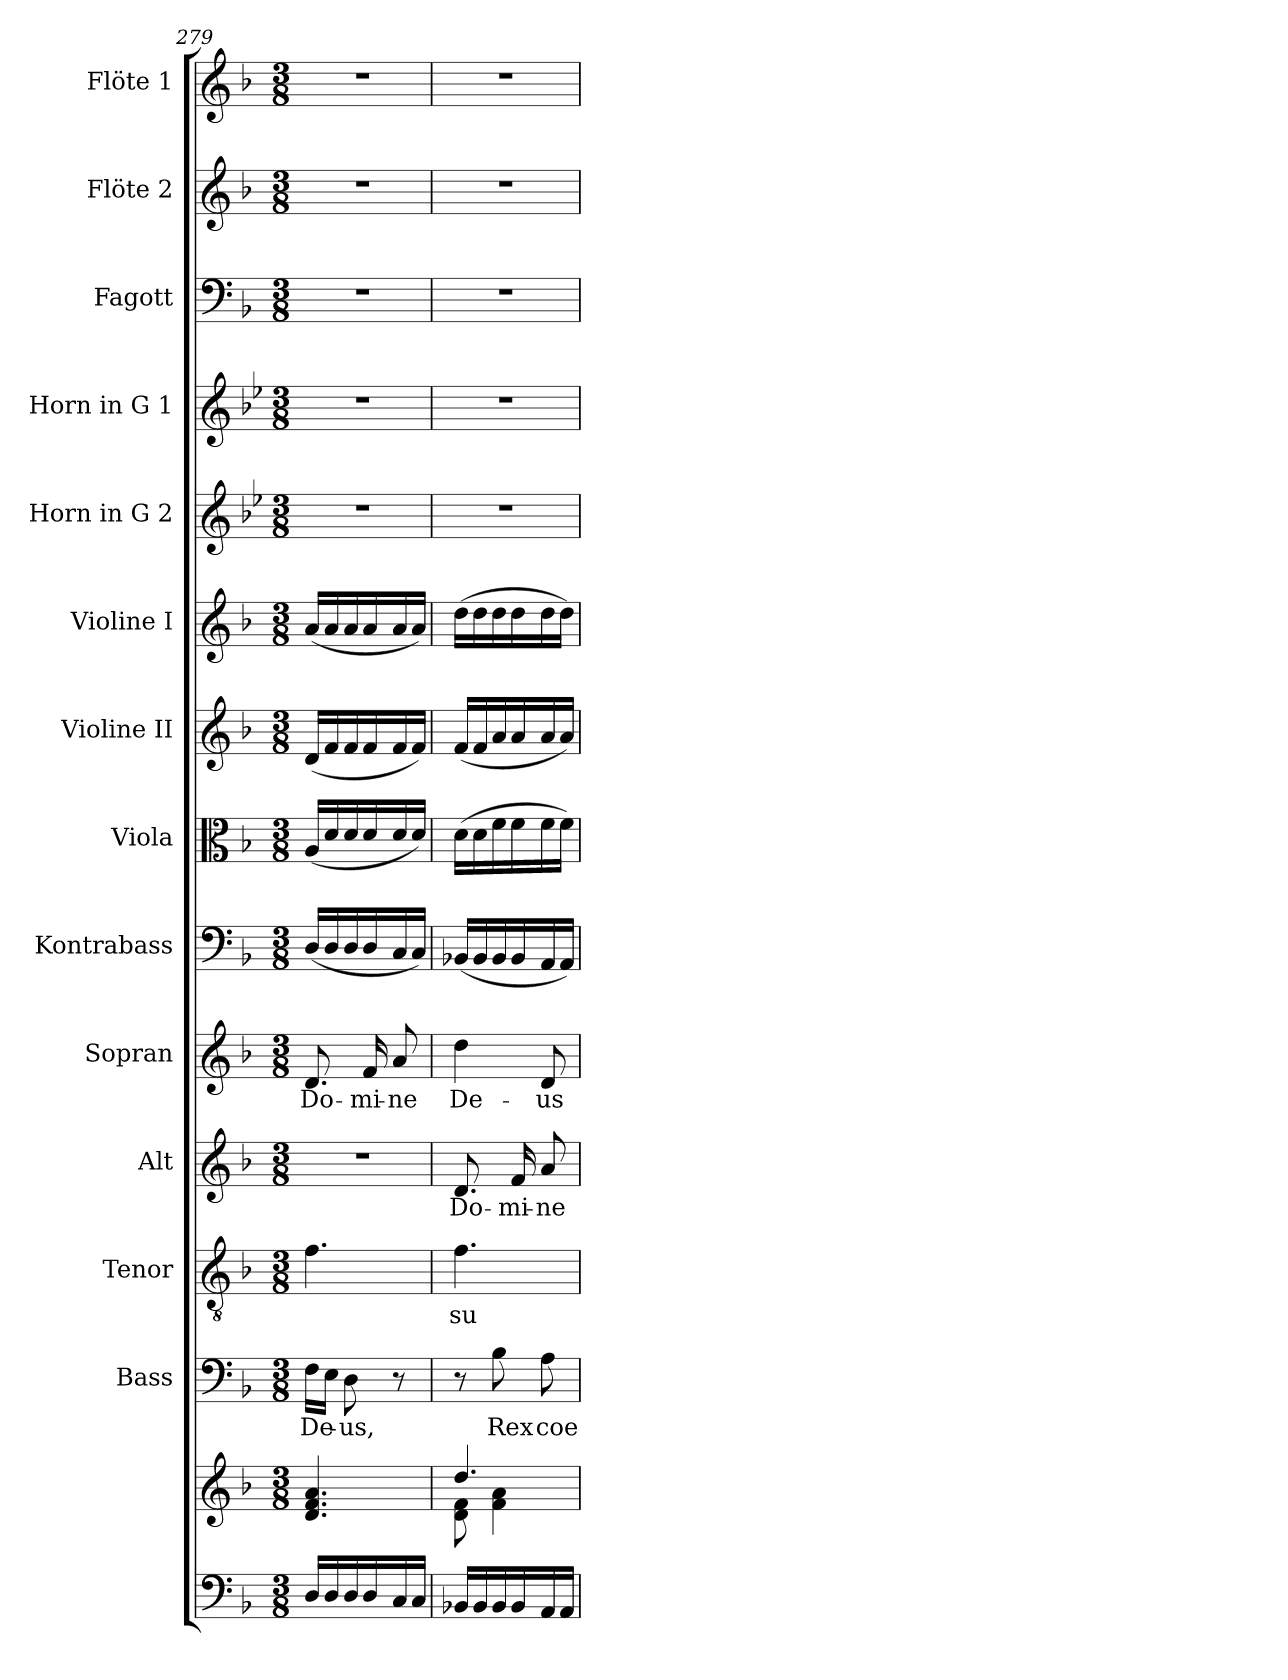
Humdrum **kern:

**kern	**kern	**kern	**text	**kern	**text	**kern	**text	**kern	**text	**kern	**kern	**kern	**kern	**kern	**kern	**kern	**kern	**kern
*part14	*part14	*part13	*part13	*part12	*part12	*part11	*part11	*part10	*part10	*part9	*part8	*part7	*part6	*part5	*part4	*part3	*part2	*part1
*staff15	*staff14	*staff13	*staff13	*staff12	*staff12	*staff11	*staff11	*staff10	*staff10	*staff9	*staff8	*staff7	*staff6	*staff5	*staff4	*staff3	*staff2	*staff1
*	*	*I"Bass	*	*I"Tenor	*	*I"Alt	*	*I"Sopran	*	*I"Kontrabass	*I"Viola	*I"Violine II	*I"Violine I	*I"Horn in G 2	*I"Horn in G 1	*I"Fagott	*I"Flöte 2	*I"Flöte 1
*	*	*I'B.	*	*I'T.	*	*I'A.	*	*I'S.	*	*I'Kb.	*I'Vla.	*I'Vl. II	*I'Vl. I	*	*	*I'Fg.	*I'Fl. 2	*I'Fl. 1
*clefF4	*clefG2	*clefF4	*	*clefGv2	*	*clefG2	*	*clefG2	*	*clefF4	*clefC3	*clefG2	*clefG2	*clefG2	*clefG2	*clefF4	*clefG2	*clefG2
*	*	*	*	*	*	*	*	*	*	*ITrd7c12	*	*	*	*ITrd3c5	*ITrd3c5	*	*	*
*k[b-]	*k[b-]	*k[b-]	*	*k[b-]	*	*k[b-]	*	*k[b-]	*	*k[b-]	*k[b-]	*k[b-]	*k[b-]	*k[b-]	*k[b-]	*k[b-]	*k[b-]	*k[b-]
*F:	*F:	*F:	*	*F:	*	*F:	*	*F:	*	*F:	*F:	*F:	*F:	*F:	*F:	*F:	*F:	*F:
*M3/8	*M3/8	*M3/8	*	*M3/8	*	*M3/8	*	*M3/8	*	*M3/8	*M3/8	*M3/8	*M3/8	*M3/8	*M3/8	*M3/8	*M3/8	*M3/8
=279	=279	=279	=279	=279	=279	=279	=279	=279	=279	=279	=279	=279	=279	=279	=279	=279	=279	=279
!	!	!	!LO:LY:b	!	!	!	!	!	!LO:LY:b	!	!	!	!	!	!	!	!	!
16D/LL	4.d/ 4.f/ 4.a/	16F\LL	De-	4.f\	.	4.r	.	8.d/	Do-	(<16DD/LL	(<16A/LL	(<16d/LL	(<16a/LL	4.r	4.r	4.r	4.r	4.r
16D/	.	16E\JJ	.	.	.	.	.	.	.	16DD/	16d/	16f/	16a/	.	.	.	.	.
!	!	!	!LO:LY:b	!	!	!	!	!	!	!	!	!	!	!	!	!	!	!
16D/	.	8D\	-us,	.	.	.	.	.	.	16DD/	16d/	16f/	16a/	.	.	.	.	.
!	!	!	!	!	!	!	!	!	!LO:LY:b	!	!	!	!	!	!	!	!	!
16D/	.	.	.	.	.	.	.	16f/	-mi-	16DD/	16d/	16f/	16a/	.	.	.	.	.
!	!	!	!	!	!	!	!	!	!LO:LY:b	!	!	!	!	!	!	!	!	!
16C/	.	8r	.	.	.	.	.	8a/	-ne	16CC/	16d/	16f/	16a/	.	.	.	.	.
16C/JJ	.	.	.	.	.	.	.	.	.	16CC/JJ)	16d/JJ)	16f/JJ)	16a/JJ)	.	.	.	.	.
=280	=280	=280	=280	=280	=280	=280	=280	=280	=280	=280	=280	=280	=280	=280	=280	=280	=280	=280
*	*^	*	*	*	*	*	*	*	*	*	*	*	*	*	*	*	*	*
!	!	!	!	!	!	!LO:LY:b	!	!LO:LY:b	!	!LO:LY:b	!	!	!	!	!	!	!	!	!
16BB-X/LL	4.dd/	8d\ 8f\	8r	.	4.f\	-su	8.d/	Do-	4dd\	De-	(<16BBB-X/LL	(>16d\LL	(<16f/LL	(>16dd\LL	4.r	4.r	4.r	4.r	4.r
16BB-/	.	.	.	.	.	.	.	.	.	.	16BBB-/	16d\	16f/	16dd\	.	.	.	.	.
!	!	!	!	!LO:LY:b	!	!	!	!	!	!	!	!	!	!	!	!	!	!	!
16BB-/	.	4f\ 4a\	8B-\	Rex	.	.	.	.	.	.	16BBB-/	16f\	16a/	16dd\	.	.	.	.	.
!	!	!	!	!	!	!	!	!LO:LY:b	!	!	!	!	!	!	!	!	!	!	!
16BB-/	.	.	.	.	.	.	16f/	-mi-	.	.	16BBB-/	16f\	16a/	16dd\	.	.	.	.	.
!	!	!	!	!LO:LY:b	!	!	!	!LO:LY:b	!	!LO:LY:b	!	!	!	!	!	!	!	!	!
16AA/	.	.	8A\	coe-	.	.	8a/	-ne	8d/	-us	16AAA/	16f\	16a/	16dd\	.	.	.	.	.
16AA/JJ	.	.	.	.	.	.	.	.	.	.	16AAA/JJ)	16f\JJ)	16a/JJ)	16dd\JJ)	.	.	.	.	.
*	*v	*v	*	*	*	*	*	*	*	*	*	*	*	*	*	*	*	*	*
=	=	=	=	=	=	=	=	=	=	=	=	=	=	=	=	=	=	=
*-	*-	*-	*-	*-	*-	*-	*-	*-	*-	*-	*-	*-	*-	*-	*-	*-	*-	*-
